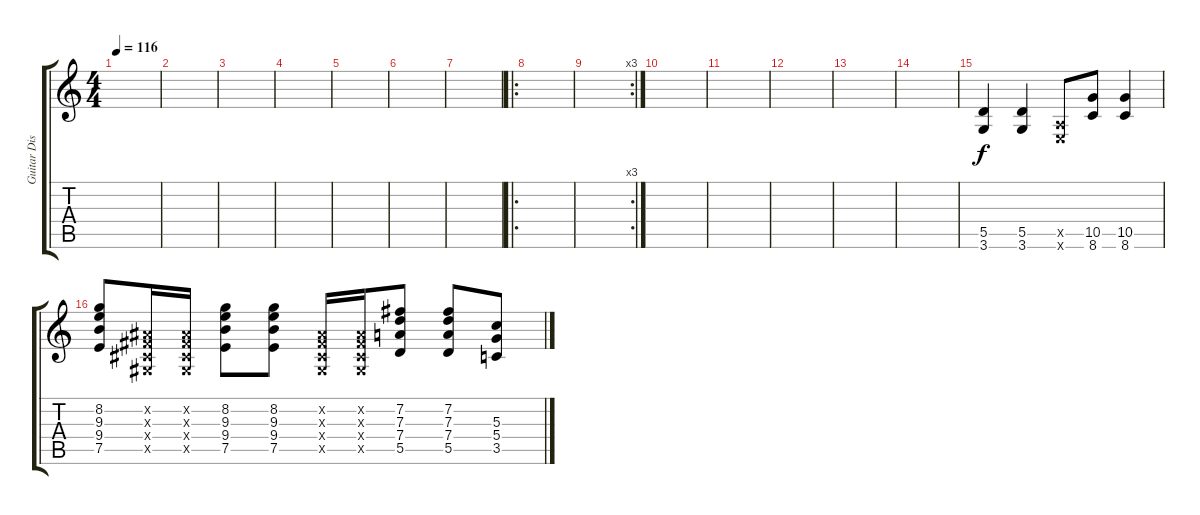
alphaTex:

\track ("Guitar Dist" "Guitar Dis") {instrument distortionguitar}
\staff {score tabs}
\tuning (E4 B3 G3 D3 A2 E2) {hide}
\ts (4 4)
\tempo 116
\clef g2
\ks c
|
|
|
|
|
|
|
\ro
|
\rc 3
|
|
|
|
|
|
(5.5 3.6).4 (5.5 3.6).4 (0.5{x} 0.6{x}).8 (10.5 8.6).8 (10.5 8.6).4 |
(8.2 9.3 9.4 7.5).8 (-1.2{x} -1.3{x} -1.4{x} -1.5{x}).16 (-1.2{x} -1.3{x} -1.4{x} -1.5{x}).16 (8.2 9.3 9.4 7.5).8 (8.2 9.3 9.4 7.5).8 (-1.2{x} -1.3{x} -1.4{x} -1.5{x}).16 (-1.2{x} -1.3{x} -1.4{x} -1.5{x}).16 (7.2 7.3 7.4 5.5).8 (7.2 7.3 7.4 5.5).8 (5.3 5.4 3.5).8
